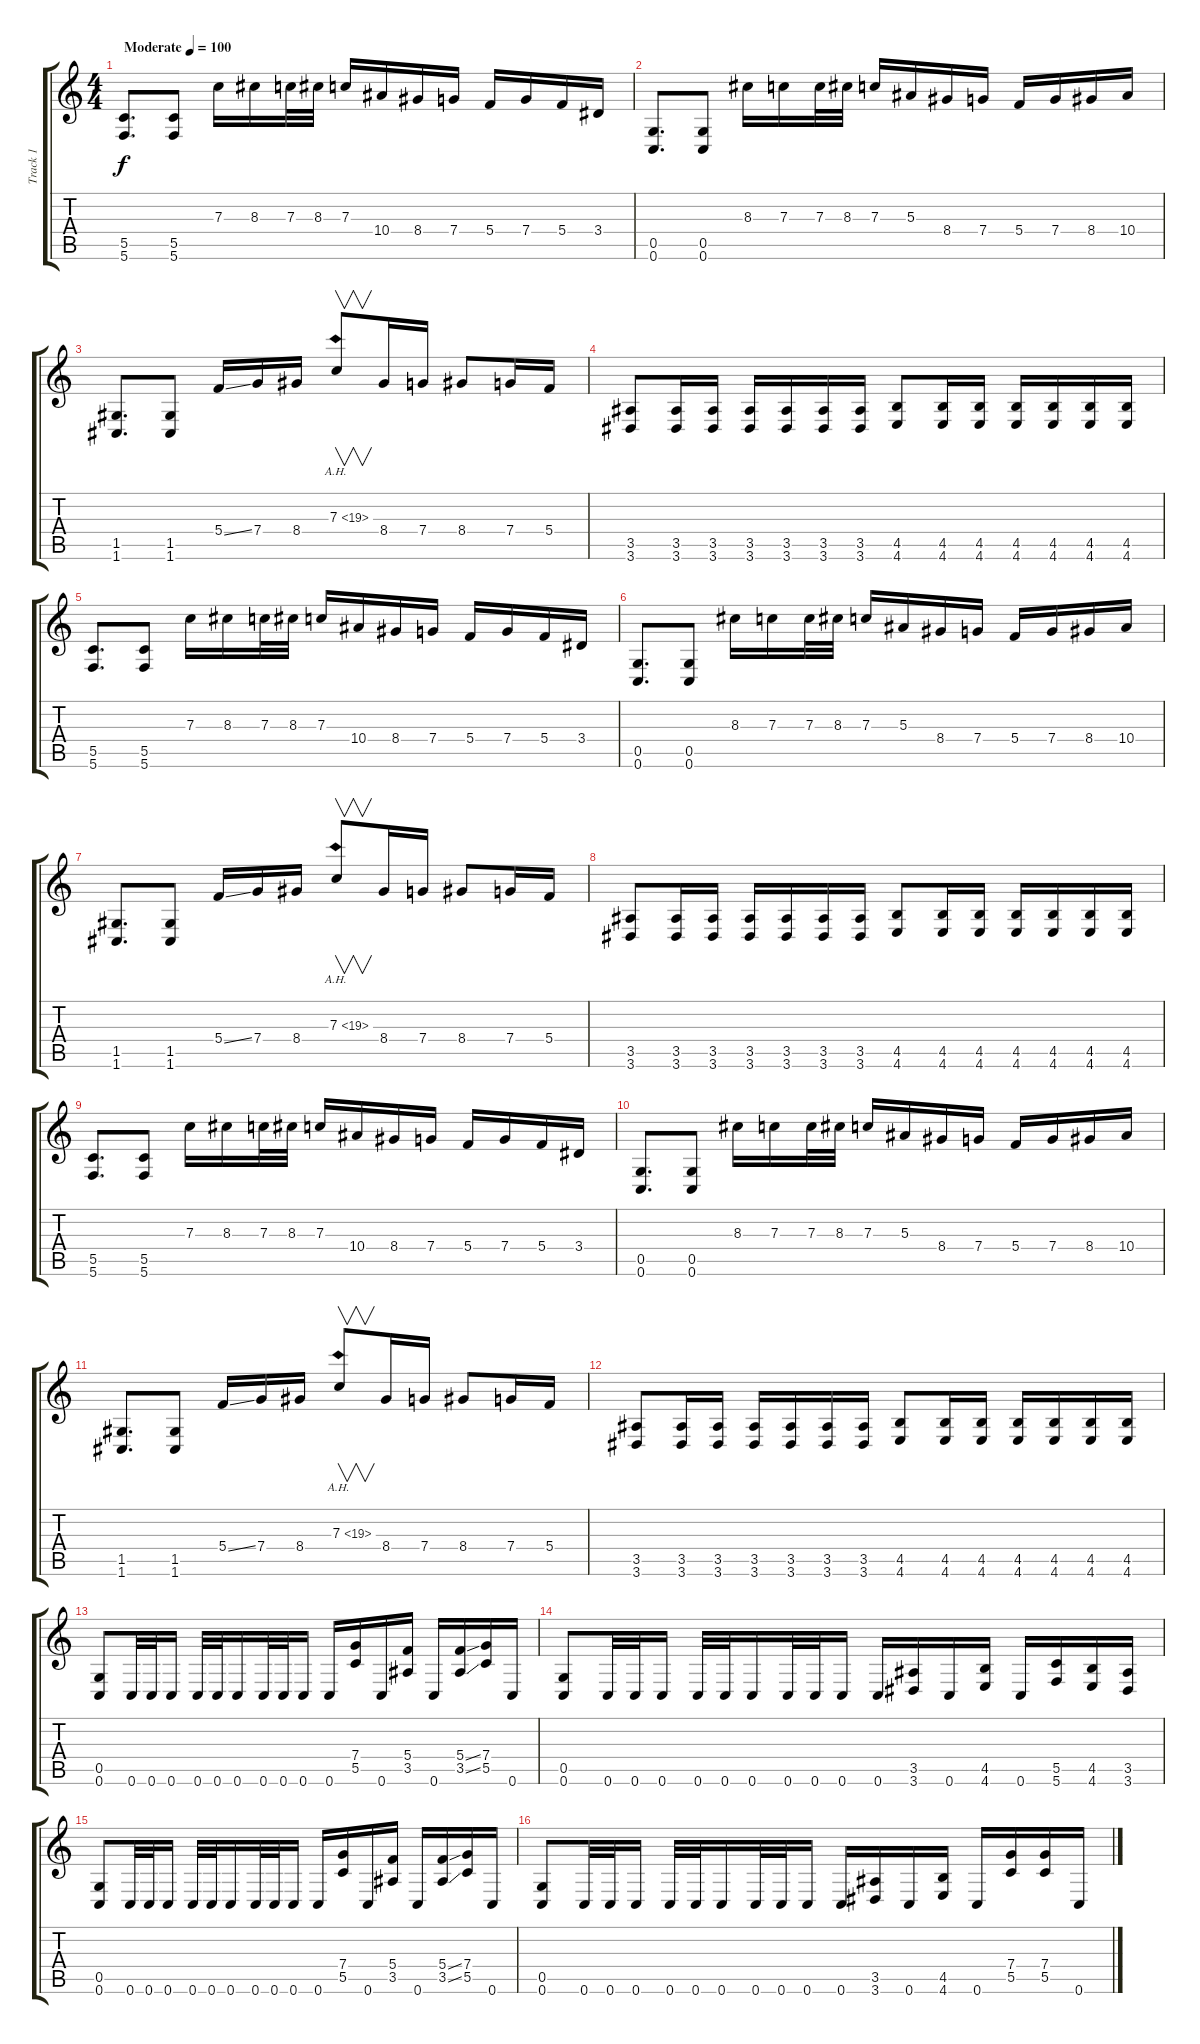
\track ("Track 1" "Track 1") {instrument overdrivenguitar}
\staff {score tabs}
\tuning (D4 A3 F3 C3 G2 C2) {hide}
\ts (4 4)
\tempo (100 "Moderate")
\clef g2
\ks c
(5.5 5.6).8{d dy f instrument overdrivenguitar} (5.5 5.6).8 7.3.16 8.3.16 7.3.32 8.3.32 7.3.16 10.4.16 8.4.16 7.4.16 5.4.16 7.4.16 5.4.16 3.4.16 |
(0.5 0.6).8{d} (0.5 0.6).8 8.3.16 7.3.16 7.3.32 8.3.32 7.3.16 5.3.16 8.4.16 7.4.16 5.4.16 7.4.16 8.4.16 10.4.16 |
(1.5 1.6).8{d} (1.5 1.6).8 5.4{ss}.16 7.4.16 8.4.16 7.3{ah 12}.8{v} 8.4.16 7.4.16 8.4.8 7.4.16 5.4.16 |
(3.5 3.6).8 (3.5 3.6).16 (3.5 3.6).16 (3.5 3.6).16 (3.5 3.6).16 (3.5 3.6).16 (3.5 3.6).16 (4.5 4.6).8 (4.5 4.6).16 (4.5 4.6).16 (4.5 4.6).16 (4.5 4.6).16 (4.5 4.6).16 (4.5 4.6).16 |
(5.5 5.6).8{d} (5.5 5.6).8 7.3.16 8.3.16 7.3.32 8.3.32 7.3.16 10.4.16 8.4.16 7.4.16 5.4.16 7.4.16 5.4.16 3.4.16 |
(0.5 0.6).8{d} (0.5 0.6).8 8.3.16 7.3.16 7.3.32 8.3.32 7.3.16 5.3.16 8.4.16 7.4.16 5.4.16 7.4.16 8.4.16 10.4.16 |
(1.5 1.6).8{d} (1.5 1.6).8 5.4{ss}.16 7.4.16 8.4.16 7.3{ah 12}.8{v} 8.4.16 7.4.16 8.4.8 7.4.16 5.4.16 |
(3.5 3.6).8 (3.5 3.6).16 (3.5 3.6).16 (3.5 3.6).16 (3.5 3.6).16 (3.5 3.6).16 (3.5 3.6).16 (4.5 4.6).8 (4.5 4.6).16 (4.5 4.6).16 (4.5 4.6).16 (4.5 4.6).16 (4.5 4.6).16 (4.5 4.6).16 |
(5.5 5.6).8{d} (5.5 5.6).8 7.3.16 8.3.16 7.3.32 8.3.32 7.3.16 10.4.16 8.4.16 7.4.16 5.4.16 7.4.16 5.4.16 3.4.16 |
(0.5 0.6).8{d} (0.5 0.6).8 8.3.16 7.3.16 7.3.32 8.3.32 7.3.16 5.3.16 8.4.16 7.4.16 5.4.16 7.4.16 8.4.16 10.4.16 |
(1.5 1.6).8{d} (1.5 1.6).8 5.4{ss}.16 7.4.16 8.4.16 7.3{ah 12}.8{v} 8.4.16 7.4.16 8.4.8 7.4.16 5.4.16 |
(3.5 3.6).8 (3.5 3.6).16 (3.5 3.6).16 (3.5 3.6).16 (3.5 3.6).16 (3.5 3.6).16 (3.5 3.6).16 (4.5 4.6).8 (4.5 4.6).16 (4.5 4.6).16 (4.5 4.6).16 (4.5 4.6).16 (4.5 4.6).16 (4.5 4.6).16 |
(0.5 0.6).8 0.6.32 0.6.32 0.6.16 0.6.32 0.6.32 0.6.16 0.6.32 0.6.32 0.6.16 0.6.16 (7.4 5.5).16 0.6.16 (5.4 3.5).16 0.6.16 (5.4{ss} 3.5{ss}).16 (7.4 5.5).16 0.6.16 |
(0.5 0.6).8 0.6.32 0.6.32 0.6.16 0.6.32 0.6.32 0.6.16 0.6.32 0.6.32 0.6.16 0.6.16 (3.5 3.6).16 0.6.16 (4.5 4.6).16 0.6.16 (5.5 5.6).16 (4.5 4.6).16 (3.5 3.6).16 |
(0.5 0.6).8 0.6.32 0.6.32 0.6.16 0.6.32 0.6.32 0.6.16 0.6.32 0.6.32 0.6.16 0.6.16 (7.4 5.5).16 0.6.16 (5.4 3.5).16 0.6.16 (5.4{ss} 3.5{ss}).16 (7.4 5.5).16 0.6.16 |
(0.5 0.6).8 0.6.32 0.6.32 0.6.16 0.6.32 0.6.32 0.6.16 0.6.32 0.6.32 0.6.16 0.6.16 (3.5 3.6).16 0.6.16 (4.5 4.6).16 0.6.16 (7.4 5.5).16 (7.4 5.5).16 0.6.16
